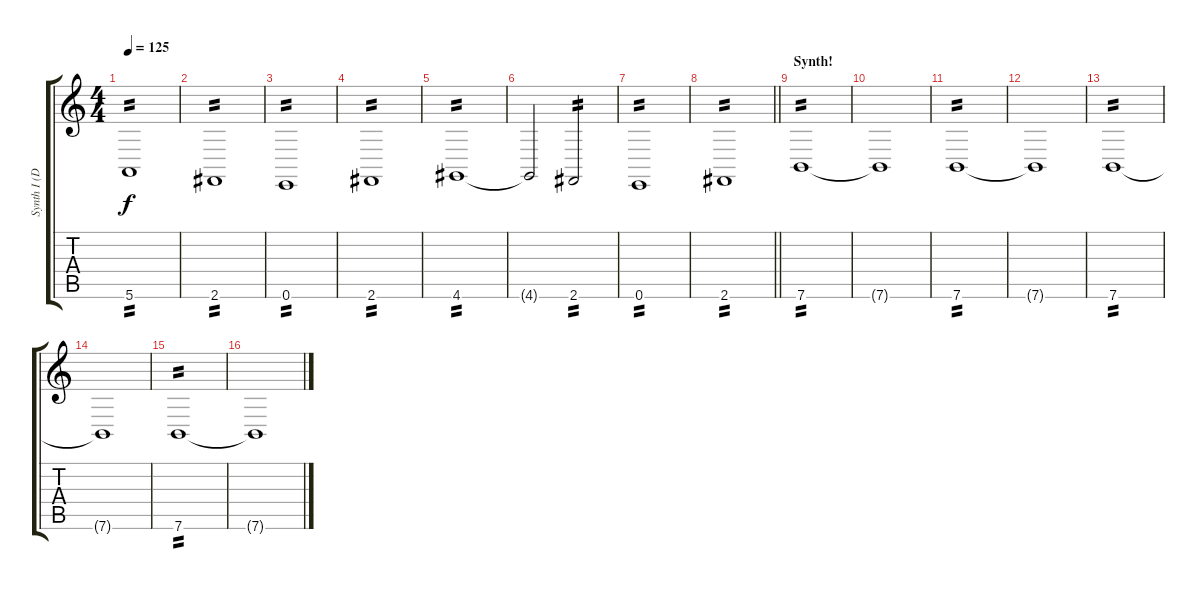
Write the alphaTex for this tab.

\track ("Synth I (Dist. Fuzz)" "Synth I (D") {instrument lead2sawtooth}
\staff {score tabs}
\tuning (E4 B3 G3 D3 A2 E2) {hide}
\ts (4 4)
\tempo 125
\clef g2
\ks c
5.6.1{tp 2 dy f} |
2.6.1{tp 2} |
0.6.1{tp 2} |
2.6.1{tp 2} |
4.6.1{tp 2} |
4.6{t}.2 2.6.2{tp 2} |
0.6.1{tp 2} |
\barLineRight lightlight
2.6.1{tp 2} |
\section ("" "Synth!")
7.6.1{tp 2} |
7.6{t}.1 |
7.6.1{tp 2} |
7.6{t}.1 |
7.6.1{tp 2} |
7.6{t}.1 |
7.6.1{tp 2} |
7.6{t}.1
